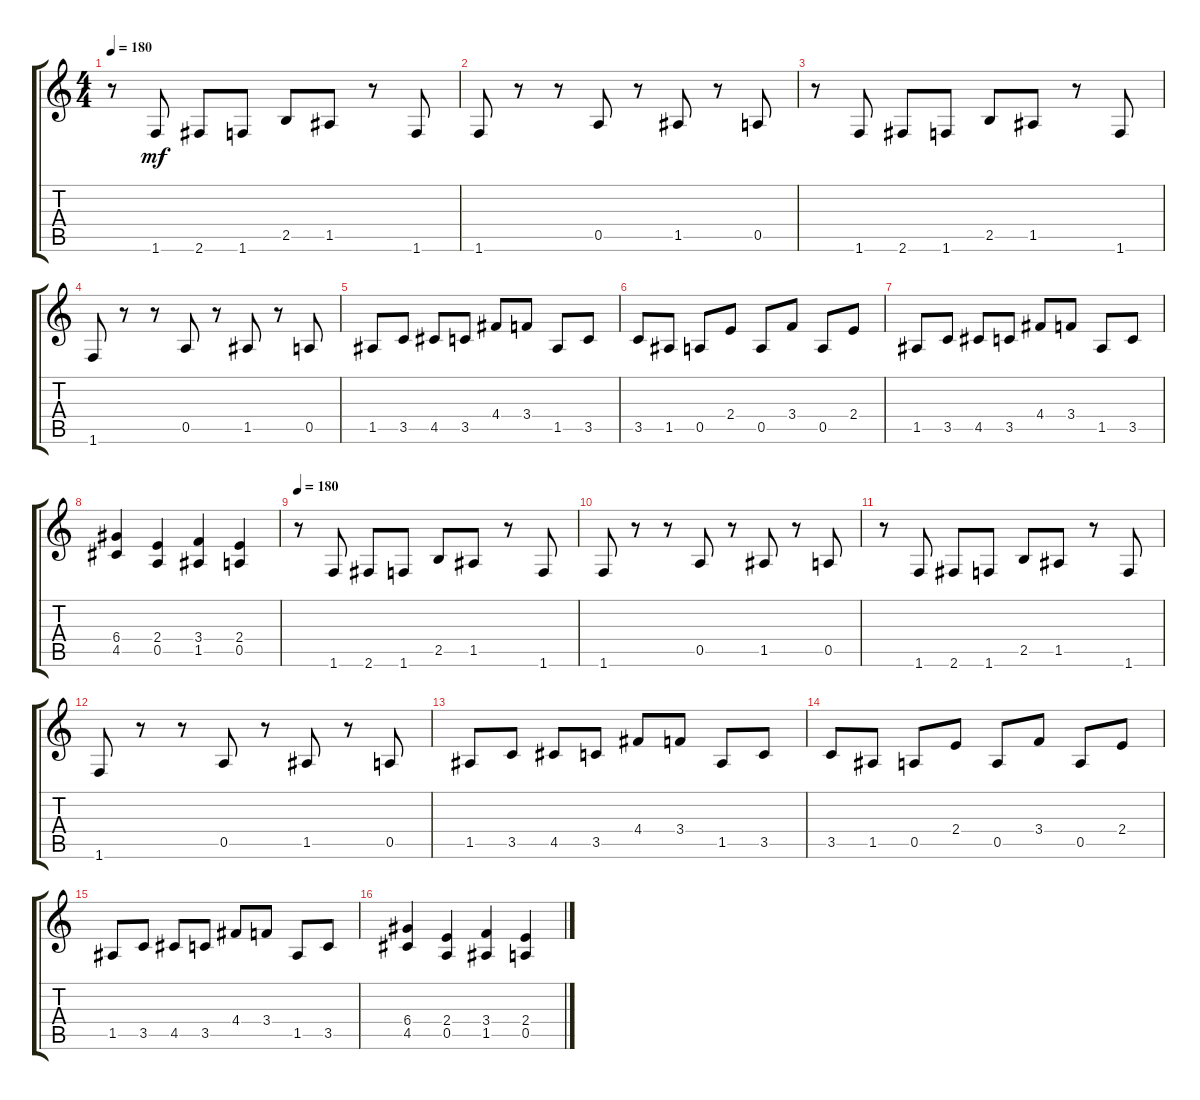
\track "" {instrument distortionguitar}
\staff {score tabs}
\tuning (E4 B3 G3 D3 A2 E2) {hide}
\ts (4 4)
\tempo 180
\clef g2
\ks c
r.8{dy mf} 1.6.8 2.6.8 1.6.8 2.5.8 1.5.8 r.8 1.6.8 |
1.6.8 r.8 r.8 0.5.8 r.8 1.5.8 r.8 0.5.8 |
r.8 1.6.8 2.6.8 1.6.8 2.5.8 1.5.8 r.8 1.6.8 |
1.6.8 r.8 r.8 0.5.8 r.8 1.5.8 r.8 0.5.8 |
1.5.8 3.5.8 4.5.8 3.5.8 4.4.8 3.4.8 1.5.8 3.5.8 |
3.5.8 1.5.8 0.5.8 2.4.8 0.5.8 3.4.8 0.5.8 2.4.8 |
1.5.8 3.5.8 4.5.8 3.5.8 4.4.8 3.4.8 1.5.8 3.5.8 |
(6.4 4.5).4 (2.4 0.5).4 (3.4 1.5).4 (2.4 0.5).4 |
\tempo 180
r.8 1.6.8 2.6.8 1.6.8 2.5.8 1.5.8 r.8 1.6.8 |
1.6.8 r.8 r.8 0.5.8 r.8 1.5.8 r.8 0.5.8 |
r.8 1.6.8 2.6.8 1.6.8 2.5.8 1.5.8 r.8 1.6.8 |
1.6.8 r.8 r.8 0.5.8 r.8 1.5.8 r.8 0.5.8 |
1.5.8 3.5.8 4.5.8 3.5.8 4.4.8 3.4.8 1.5.8 3.5.8 |
3.5.8 1.5.8 0.5.8 2.4.8 0.5.8 3.4.8 0.5.8 2.4.8 |
1.5.8 3.5.8 4.5.8 3.5.8 4.4.8 3.4.8 1.5.8 3.5.8 |
(6.4 4.5).4 (2.4 0.5).4 (3.4 1.5).4 (2.4 0.5).4
